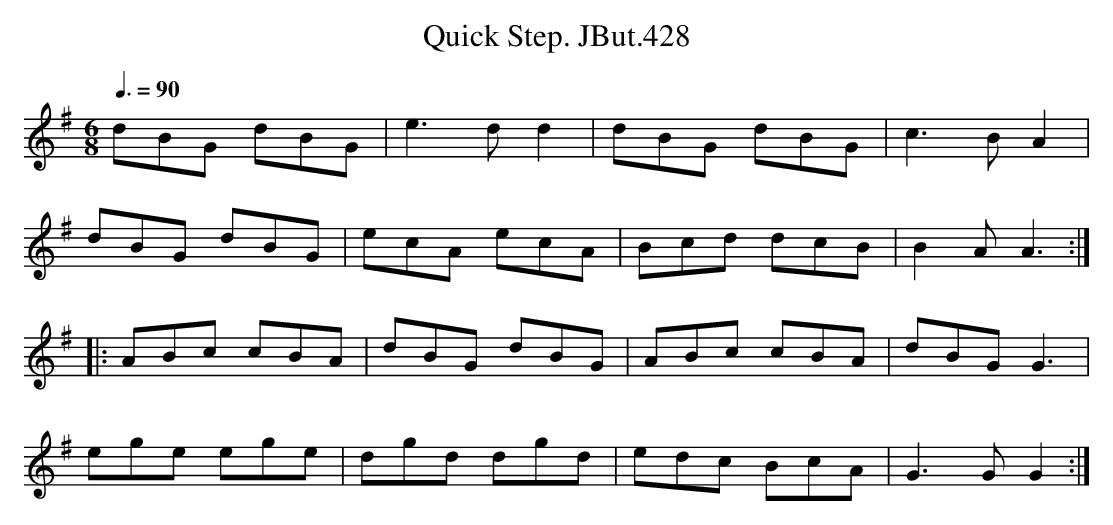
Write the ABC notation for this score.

X:1
T:Quick Step. JBut.428
M:6/8
L:1/8
Q:3/8=90
K:G
dBG dBG|e3 dd2|dBG dBG|c3 BA2|
dBG dBG|ecA ecA|Bcd dcB|B2A A3:|
|:ABc cBA|dBG dBG|ABc cBA|dBG G3|
ege ege|dgd dgd|edc BcA|G3 GG2:|
